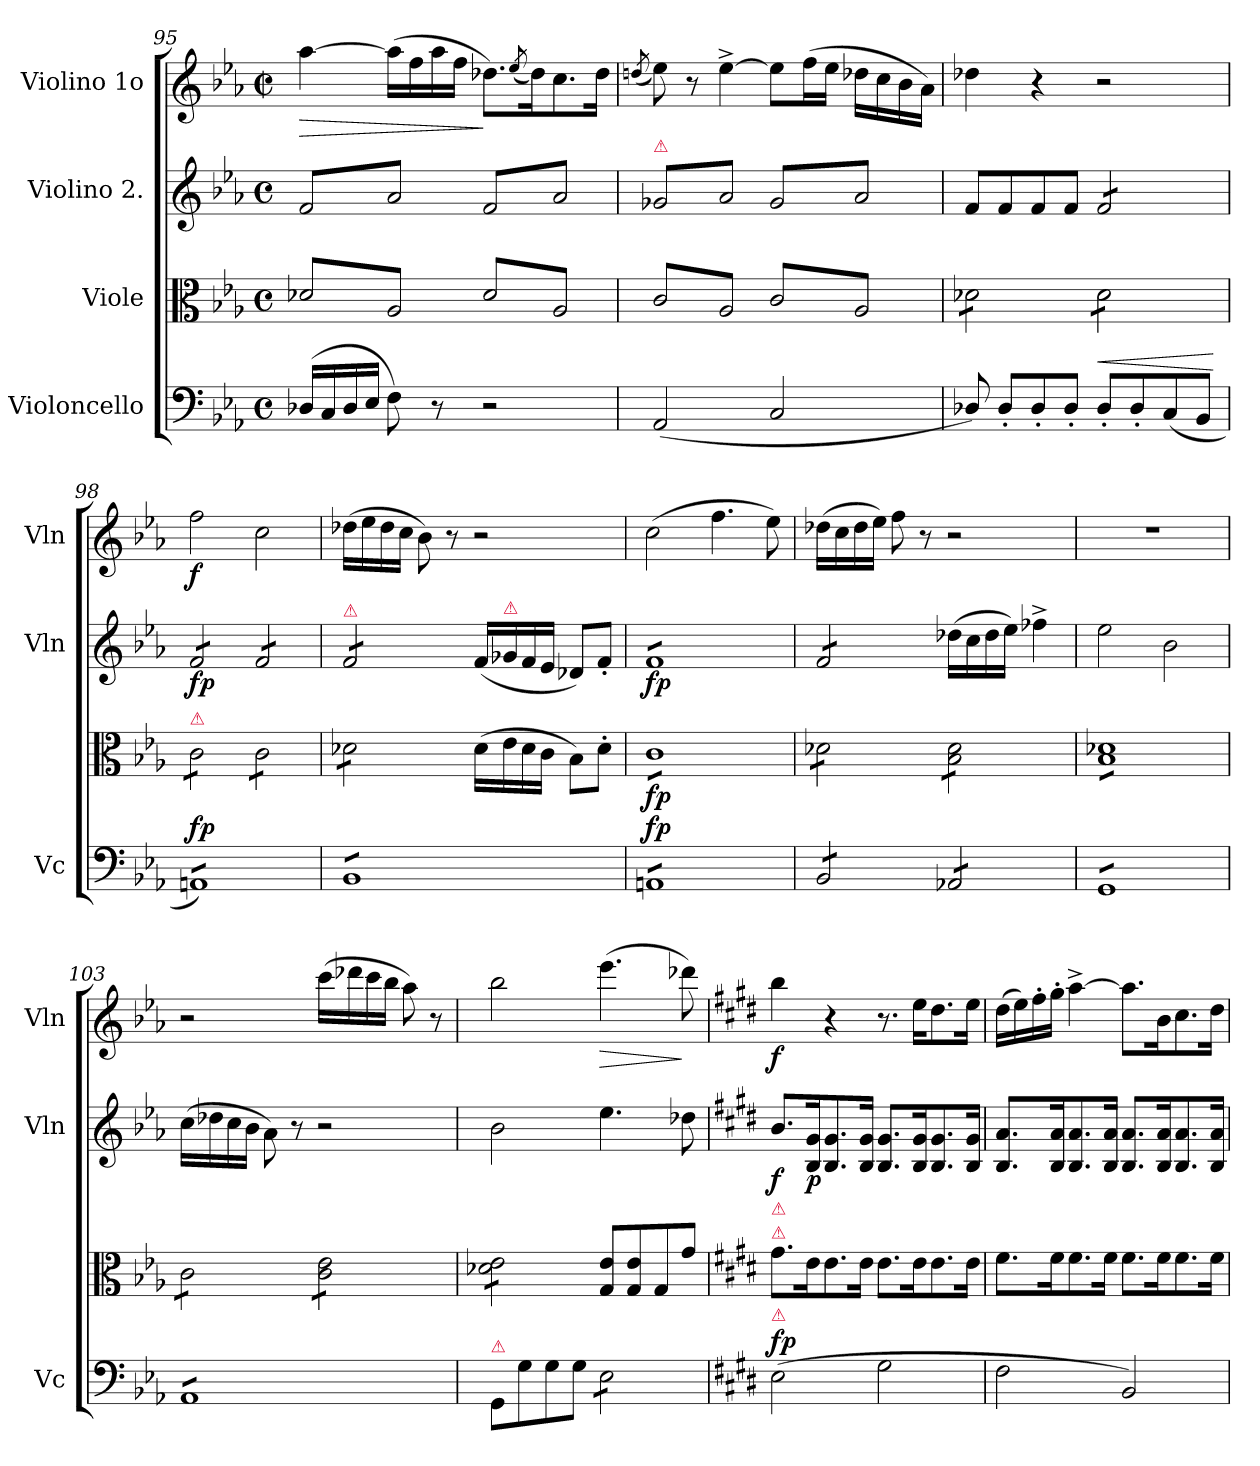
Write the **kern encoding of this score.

**kern	**dynam	**kern	**dynam	**kern	**dynam	**kern	**dynam
*part4	*part4	*part3	*part3	*part2	*part2	*part1	*part1
*staff4	*staff4	*staff3	*staff3	*staff2	*staff2	*staff1	*staff1
*I"Violoncello	*	*I"Viole	*	*I"Violino 2.	*	*I"Violino 1o	*
*I'Vc	*	*	*	*I'Vln	*	*I'Vln	*
*clefF4	*	*clefC3	*	*clefG2	*	*clefG2	*
*k[b-e-a-]	*	*k[b-e-a-]	*	*k[b-e-a-]	*	*k[b-e-a-]	*
*M4/4	*	*M4/4	*	*M4/4	*	*M4/4	*
*met(c)	*	*met(c)	*	*met(c)	*	*met(c|)	*
=95	=95	=95	=95	=95	=95	=95	=95
!	!	!	!	!LO:TX:a:color=crimson:t=⚠	!	!	!
!	!	!	!	!	!	!	!LO:HP:b
*	*	*tremolo	*	*	*	*	*
*	*	*	*	*tremolo	*	*	*
(16D-X/LL	.	8d-X/L	.	(8f/L	.	[4aa-\	>
16C/	.	.	.	.	.	.	.
16D-/	.	8A-/	.	8a-/	.	.	.
16E-/JJ	.	.	.	.	.	.	.
8F\)	.	8d-X/	.	8f/	.	(16aa-\LL]	.
.	.	.	.	.	.	16ff\	.
8r	.	8A-/J	.	8a-/J	.	16aa-\	.
.	.	.	.	.	.	16ff\JJ	.
2r	.	8d-/L	.	8f/L	.	8.dd-X\L)	]
.	.	8A-/	.	8a-/)	.	.	.
.	.	.	.	.	.	(8qee-/	.
.	.	.	.	.	.	16dd-\K)	.
.	.	8d-/	.	8f/	.	8.cc\	.
.	.	8A-/J	.	8a-/)J	.	.	.
.	.	.	.	.	.	16dd-\Jk	.
=96	=96	=96	=96	=96	=96	=96	=96
.	.	.	.	.	.	(8qddn/	.
!	!	!	!	!LO:TX:a:color=crimson:t=⚠	!	!	!
(2AA-/	.	8c/L	.	(8g-X/L	.	8ee-\)	.
.	.	8A-/	.	8a-/	.	8r	.
.	.	8c/	.	8g-X/	.	[4ee-^<\	.
.	.	8A-/J	.	8a-/J	.	.	.
2C/	.	8c/L	.	8g-/L	.	8ee-\L]	.
.	.	8A-/	.	8a-/)	.	(16ff\L	.
.	.	.	.	.	.	16ee-\JJ	.
.	.	8c/	.	8g-/	.	16dd-X\LL	.
.	.	.	.	.	.	16cc\	.
.	.	8A-/J	.	8a-/)J	.	16b-\	.
*	*	*	*	*Xtremolo	*	*	*
.	.	.	.	.	.	16a-\JJ)	.
=97	=97	=97	=97	=97	=97	=97	=97
8D-X/)	.	8d-X\L	.	8f/L	.	4dd-X\	.
8D-'/L	.	8d-X\	.	8f/	.	.	.
8D-'/	.	8d-X\	.	8f/	.	4r	.
8D-'/J	.	8d-X\J	.	8f/J	.	.	.
!	!LO:HP:a	!	!	!	!	!	!
*	*	*	*	*tremolo	*	*	*
8D-'/L	<	8d-\L	.	8f/L	.	2r	.
8D-'/	.	8d-\	.	8f/	.	.	.
(8C/	.	8d-\	.	8f/	.	.	.
8BB-/J	.	8d-\J	.	8f/J	.	.	.
.	[	.	.	.	.	.	.
=98	=98	=98	=98	=98	=98	=98	=98
!	!	!LO:TX:a:color=crimson:t=⚠	!	!	!	!	!
!LO:TX:a:color=crimson:t=⚠	!	!	!	!	!	!	!
!	!LO:DY:a	!	!	!	!	!	!
*tremolo	*	*	*	*	*	*	*
8AAn/)L	fp	8c\L	.	8f/L	fp	2ff\	f
8AAn/)	.	8c\	.	8f/	.	.	.
8AAn/)	.	8c\	.	8f/	.	.	.
8AAn/)	.	8c\J	.	8f/J	.	.	.
8AAn/)	.	8c\L	.	8f/L	.	2cc\	.
8AAn/)	.	8c\	.	8f/	.	.	.
8AAn/)	.	8c\	.	8f/	.	.	.
8AAn/)J	.	8c\J	.	8f/J	.	.	.
=99	=99	=99	=99	=99	=99	=99	=99
!	!	!	!	!LO:TX:a:color=crimson:t=⚠	!	!	!
8BB-/L	.	8d-X\L	.	8f/L	.	(16dd-X\LL	.
.	.	.	.	.	.	16ee-\	.
8BB-/	.	8d-X\	.	8f/	.	16dd-\	.
.	.	.	.	.	.	16cc\JJ	.
8BB-/	.	8d-X\	.	8f/	.	8b-\)	.
8BB-/	.	8d-X\J	.	8f/J	.	8r	.
*	*	*	*	*Xtremolo	*	*	*
*	*	*Xtremolo	*	*	*	*	*
8BB-/	.	(16d-\LL	.	(16f/LL	.	2r	.
!	!	!	!	!LO:TX:a:color=crimson:t=⚠	!	!	!
.	.	16e-\	.	16g-X/	.	.	.
8BB-/	.	16d-\	.	16f/	.	.	.
.	.	16c\JJ	.	16e-/JJ	.	.	.
8BB-/	.	8B-\L)	.	8d-X/L)	.	.	.
8BB-/J	.	8d-'\J	.	8f'/J	.	.	.
=100	=100	=100	=100	=100	=100	=100	=100
!	!LO:DY:a	!	!	!	!	!	!
*	*	*tremolo	*	*	*	*	*
*	*	*	*	*tremolo	*	*	*
8AAn/L	fp	8c\L	fp	8f/L	fp	(2cc\	.
8AAn/	.	8c\	.	8f/	.	.	.
8AAn/	.	8c\	.	8f/	.	.	.
8AAn/	.	8c\	.	8f/	.	.	.
8AAn/	.	8c\	.	8f/	.	4.ff\	.
8AAn/	.	8c\	.	8f/	.	.	.
8AAn/	.	8c\	.	8f/	.	.	.
8AAn/J	.	8c\J	.	8f/J	.	8ee-\)	.
=101	=101	=101	=101	=101	=101	=101	=101
8BB-/L	.	8d-X\L	.	8f/L	.	(16dd-X\LL	.
.	.	.	.	.	.	16cc\	.
8BB-/	.	8d-X\	.	8f/	.	16dd-\	.
.	.	.	.	.	.	16ee-\JJ)	.
8BB-/	.	8d-X\	.	8f/	.	8ff\	.
8BB-/J	.	8d-X\J	.	8f/J	.	8r	.
*	*	*	*	*Xtremolo	*	*	*
8AA-X/L	.	8B-\ 8d-\L	.	(16dd-X\LL	.	2r	.
.	.	.	.	16cc\	.	.	.
8AA-X/	.	8B-\ 8d-\	.	16dd-\	.	.	.
.	.	.	.	16ee-\JJ)	.	.	.
8AA-X/	.	8B-\ 8d-\	.	4ff-X^<\	.	.	.
8AA-X/J	.	8B-\ 8d-\J	.	.	.	.	.
=102	=102	=102	=102	=102	=102	=102	=102
8GG/L	.	8B-\ 8d-X\L	.	2ee-\	.	1r	.
8GG/	.	8B-\ 8d-X\	.	.	.	.	.
8GG/	.	8B-\ 8d-X\	.	.	.	.	.
8GG/	.	8B-\ 8d-X\	.	.	.	.	.
8GG/	.	8B-\ 8d-X\	.	2b-\	.	.	.
8GG/	.	8B-\ 8d-X\	.	.	.	.	.
8GG/	.	8B-\ 8d-X\	.	.	.	.	.
8GG/J	.	8B-\ 8d-X\J	.	.	.	.	.
=103	=103	=103	=103	=103	=103	=103	=103
8AA-/L	.	8c\L	.	(16cc\LL	.	2r	.
.	.	.	.	16dd-X\	.	.	.
8AA-/	.	8c\	.	16cc\	.	.	.
.	.	.	.	16b-\JJ	.	.	.
8AA-/	.	8c\	.	8a-\)	.	.	.
8AA-/	.	8c\J	.	8r	.	.	.
8AA-/	.	8c\ 8e-\L	.	2r	.	(16ccc\LL	.
.	.	.	.	.	.	16ddd-X\	.
8AA-/	.	8c\ 8e-\	.	.	.	16ccc\	.
.	.	.	.	.	.	16bb-\JJ	.
8AA-/	.	8c\ 8e-\	.	.	.	8aa-\)	.
8AA-/J	.	8c\ 8e-\J	.	.	.	8r	.
*Xtremolo	*	*	*	*	*	*	*
=104	=104	=104	=104	=104	=104	=104	=104
!LO:TX:a:color=crimson:t=⚠	!	!	!	!	!	!	!
8GG\L	.	8d-X\ 8e-\L	.	2b-\	.	2bb-\	.
8G\	.	8d-X\ 8e-\	.	.	.	.	.
8G\	.	8d-X\ 8e-\	.	.	.	.	.
8G\J	.	8d-X\ 8e-\J	.	.	.	.	.
*	*	*Xtremolo	*	*	*	*	*
!	!	!	!	!	!	!	!LO:HP:b
*tremolo	*	*	*	*	*	*	*
8E-\L	.	8G/ 8e-/L	.	4.ee-\	.	(4.eee-\	>
8E-\	.	8G/ 8e-/	.	.	.	.	.
8E-\	.	8G/	.	.	.	.	.
8E-\J	.	8g/J	.	8dd-X\	.	8ddd-X\)	]
*Xtremolo	*	*	*	*	*	*	*
=105	=105	=105	=105	=105	=105	=105	=105
*k[f#c#g#d#]	*	*k[f#c#g#d#]	*	*k[f#c#g#d#]	*	*k[f#c#g#d#]	*
!	!	!LO:TX:a:color=crimson:t=⚠	!	!	!	!	!
!	!	!LO:TX:a:color=crimson:t=⚠	!	!	!	!	!
!LO:TX:a:color=crimson:t=⚠	!	!	!	!	!	!	!
!	!LO:DY:a	!	!	!	!	!	!
(>2E\	fp	8.g#\L	.	8.b/L	f	4bb\	f
.	.	16e\K	.	16B/ 16g#/K	p	.	.
.	.	8.e\	.	8.B/ 8.g#/	.	4r	.
.	.	16e\Jk	.	16B/ 16g#/Jk	.	.	.
2G#\	.	8.e\L	.	8.B/ 8.g#/L	.	8.r	.
.	.	16e\K	.	16B/ 16g#/K	.	16ee\KL	.
.	.	8.e\	.	8.B/ 8.g#/	.	8.dd#\	.
.	.	16e\Jk	.	16B/ 16g#/Jk	.	16ee\Jk	.
=106	=106	=106	=106	=106	=106	=106	=106
2F#\	.	8.f#\L	.	8.B/ 8.a/L	.	(16dd#\LL	.
.	.	.	.	.	.	16ee\)	.
.	.	.	.	.	.	16ff#'\	.
.	.	16f#\K	.	16B/ 16a/K	.	16gg#'\JJ	.
.	.	8.f#\	.	8.B/ 8.a/	.	[4aa^<\	.
.	.	16f#\Jk	.	16B/ 16a/Jk	.	.	.
2BB/)	.	8.f#\L	.	8.B/ 8.a/L	.	8.aa\L]	.
.	.	16f#\K	.	16B/ 16a/K	.	16b\K	.
.	.	8.f#\	.	8.B/ 8.a/	.	8.cc#\	.
.	.	16f#\Jk	.	16B/ 16a/Jk	.	16dd#\Jk	.
=	=	=	=	=	=	=	=
*-	*-	*-	*-	*-	*-	*-	*-
